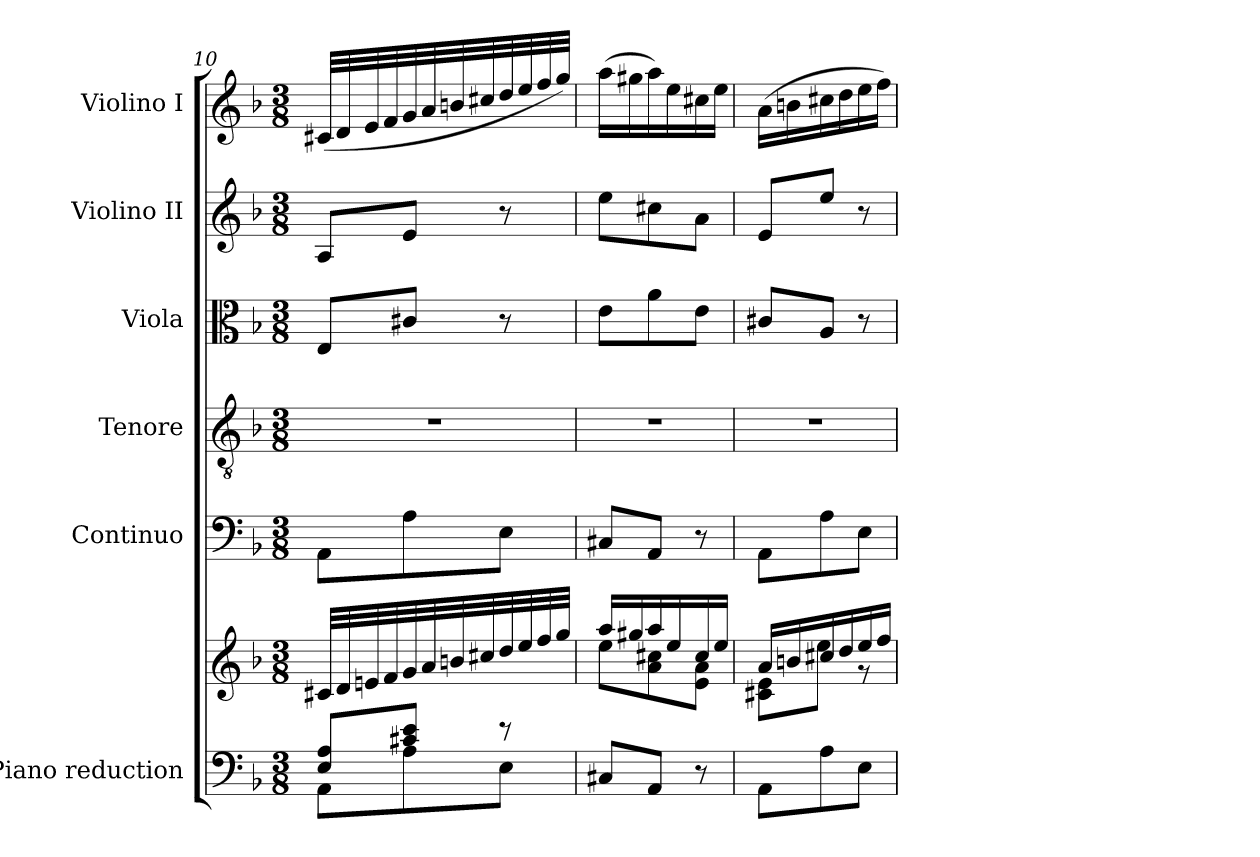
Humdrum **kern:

**kern	**kern	**kern	**kern	**kern	**kern	**kern
*part6	*part6	*part5	*part4	*part3	*part2	*part1
*staff7	*staff6	*staff5	*staff4	*staff3	*staff2	*staff1
*I"Piano reduction	*	*I"Continuo	*I"Tenore	*I"Viola	*I"Violino II	*I"Violino I
*I'Pno	*	*	*	*I'Vla	*I'Vln	*I'Vln
!!LO:LB:g=z
*clefF4	*clefG2	*clefF4	*clefGv2	*clefC3	*clefG2	*clefG2
*k[b-]	*k[b-]	*k[b-]	*k[b-]	*k[b-]	*k[b-]	*k[b-]
*M3/8	*M3/8	*M3/8	*M3/8	*M3/8	*M3/8	*M3/8
=10	=10	=10	=10	=10	=10	=10
*^	*	*	*	*	*	*
8E/ 8A/L	8AA\L	32c#X/LLL	8AA\L	4.r	8E/L	8A/L	(32c#X/LLL
.	.	32d/	.	.	.	.	32d/
.	.	32en/	.	.	.	.	32e/
.	.	32f/	.	.	.	.	32f/
8c#X/ 8e/J	8A\	32g/	8A\	.	8c#X/J	8e/J	32g/
.	.	32a/	.	.	.	.	32a/
.	.	32bn/	.	.	.	.	32bn/
.	.	32cc#X/	.	.	.	.	32cc#X/
8r	8E\J	32dd/	8E\J	.	8r	8r	32dd/
.	.	32ee/	.	.	.	.	32ee/
.	.	32ff/	.	.	.	.	32ff/
.	.	32gg/JJJ	.	.	.	.	32gg/JJJ)
*v	*v	*	*	*	*	*	*
=11	=11	=11	=11	=11	=11	=11
*	*^	*	*	*	*	*
8C#X/L	16aa/LL	8ee\L	8C#X/L	4.r	8e\L	8ee\L	(16aa\LL
.	16gg#X/	.	.	.	.	.	16gg#X\
8AA/J	16aa/	8a\ 8cc#X\	8AA/J	.	8a\	8cc#X\	16aa\)
.	16ee/	.	.	.	.	.	16ee\
8r	16cc#/	8e\ 8a\J	8r	.	8e\J	8a\J	16cc#X\
.	16ee/JJ	.	.	.	.	.	16ee\JJ
=12	=12	=12	=12	=12	=12	=12	=12
8AA\L	16a/LL	8c#X\ 8e\L	8AA\L	4.r	8c#X/L	8e/L	(16a\LL
.	16bn/	.	.	.	.	.	16bn\
8A\	16cc#X/	8ee\J	8A\	.	8A/J	8ee/J	16cc#X\
.	16dd/	.	.	.	.	.	16dd\
8E\J	16ee/	8r	8E\J	.	8r	8r	16ee\
.	16ff/JJ	.	.	.	.	.	16ff\JJ)
*	*v	*v	*	*	*	*	*
=	=	=	=	=	=	=
*-	*-	*-	*-	*-	*-	*-
